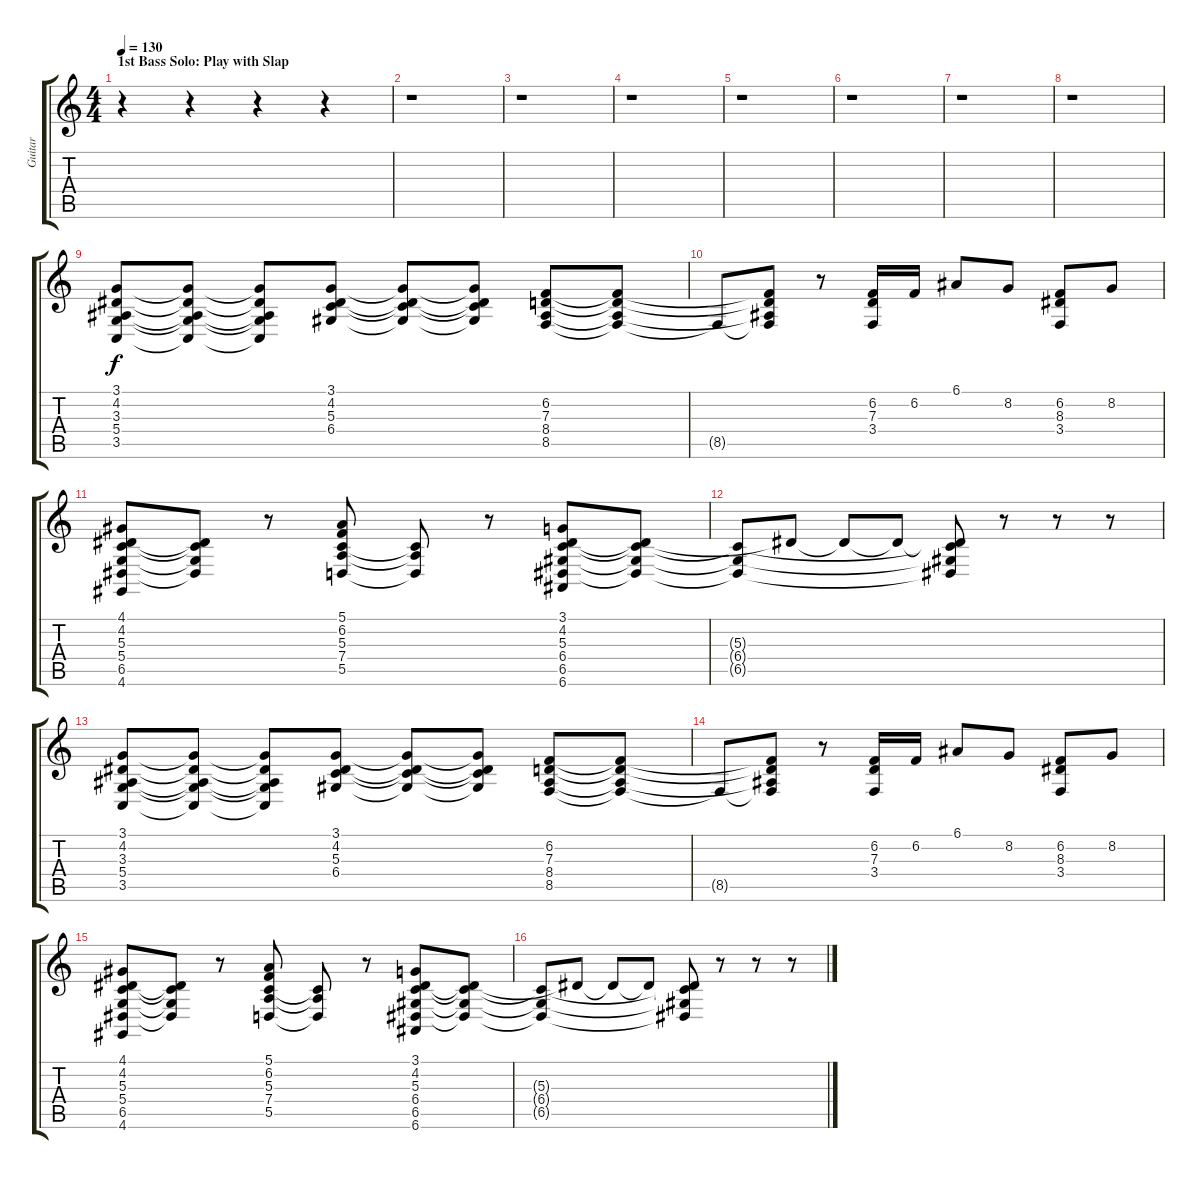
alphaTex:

\track ("Guitar" "Guitar") {instrument acousticgrandpiano}
\staff {score tabs}
\tuning (E4 B3 G3 D3 A2 E2) {hide}
\ts (4 4)
\section ("" "1st Bass Solo: Play with Slap")
\tempo 130
\clef g2
\ks c
r.4{dy f instrument acousticgrandpiano} r.4 r.4 r.4 |
r.1 |
r.1 |
r.1 |
r.1 |
r.1 |
r.1 |
r.1 |
(3.1 4.2 3.3 5.4 3.5).8 (3.1{t} 4.2{t} 3.3{t} 5.4{t} 3.5{t}).8 (3.1{t} 4.2{t} 3.3{t} 5.4{t} 3.5{t}).8 (3.1 4.2 5.3 6.4).8 (3.1{t} 4.2{t} 5.3{t} 6.4{t}).8 (3.1{t} 4.2{t} 5.3{t} 6.4{t}).8 (6.2 7.3 8.4 8.5).8 (6.2{t} 7.3{t} 8.4{t} 8.5{t}).8 |
8.5{t}.8 (6.2{t} 7.3{t} 8.4{t} 8.5{t}).8 r.8 (6.2 7.3 3.4).16 6.2.16 6.1.8 8.2.8 (6.2 8.3 3.4).8 8.2.8 |
(4.1 4.2 5.3 5.4 6.5 4.6).8 (4.2{t} 5.3{t} 5.4{t} 6.5{t}).8 r.8 (5.1 6.2 5.3 7.4 5.5).8 (5.3{t} 7.4{t} 5.5{t}).8 r.8 (3.1 4.2 5.3 6.4 6.5 6.6).8 (4.2{t} 5.3{t} 6.4{t} 6.5{t}).8 |
(5.3{t} 6.4{t} 6.5{t}).8 4.2{t}.8 4.2{t}.8 4.2{t}.8 (4.2{t} 5.3{t} 6.4{t} 6.5{t}).8 r.8 r.8 r.8 |
(3.1 4.2 3.3 5.4 3.5).8 (3.1{t} 4.2{t} 3.3{t} 5.4{t} 3.5{t}).8 (3.1{t} 4.2{t} 3.3{t} 5.4{t} 3.5{t}).8 (3.1 4.2 5.3 6.4).8 (3.1{t} 4.2{t} 5.3{t} 6.4{t}).8 (3.1{t} 4.2{t} 5.3{t} 6.4{t}).8 (6.2 7.3 8.4 8.5).8 (6.2{t} 7.3{t} 8.4{t} 8.5{t}).8 |
8.5{t}.8 (6.2{t} 7.3{t} 8.4{t} 8.5{t}).8 r.8 (6.2 7.3 3.4).16 6.2.16 6.1.8 8.2.8 (6.2 8.3 3.4).8 8.2.8 |
(4.1 4.2 5.3 5.4 6.5 4.6).8 (4.2{t} 5.3{t} 5.4{t} 6.5{t}).8 r.8 (5.1 6.2 5.3 7.4 5.5).8 (5.3{t} 7.4{t} 5.5{t}).8 r.8 (3.1 4.2 5.3 6.4 6.5 6.6).8 (4.2{t} 5.3{t} 6.4{t} 6.5{t}).8 |
(5.3{t} 6.4{t} 6.5{t}).8 4.2{t}.8 4.2{t}.8 4.2{t}.8 (4.2{t} 5.3{t} 6.4{t} 6.5{t}).8 r.8 r.8 r.8
